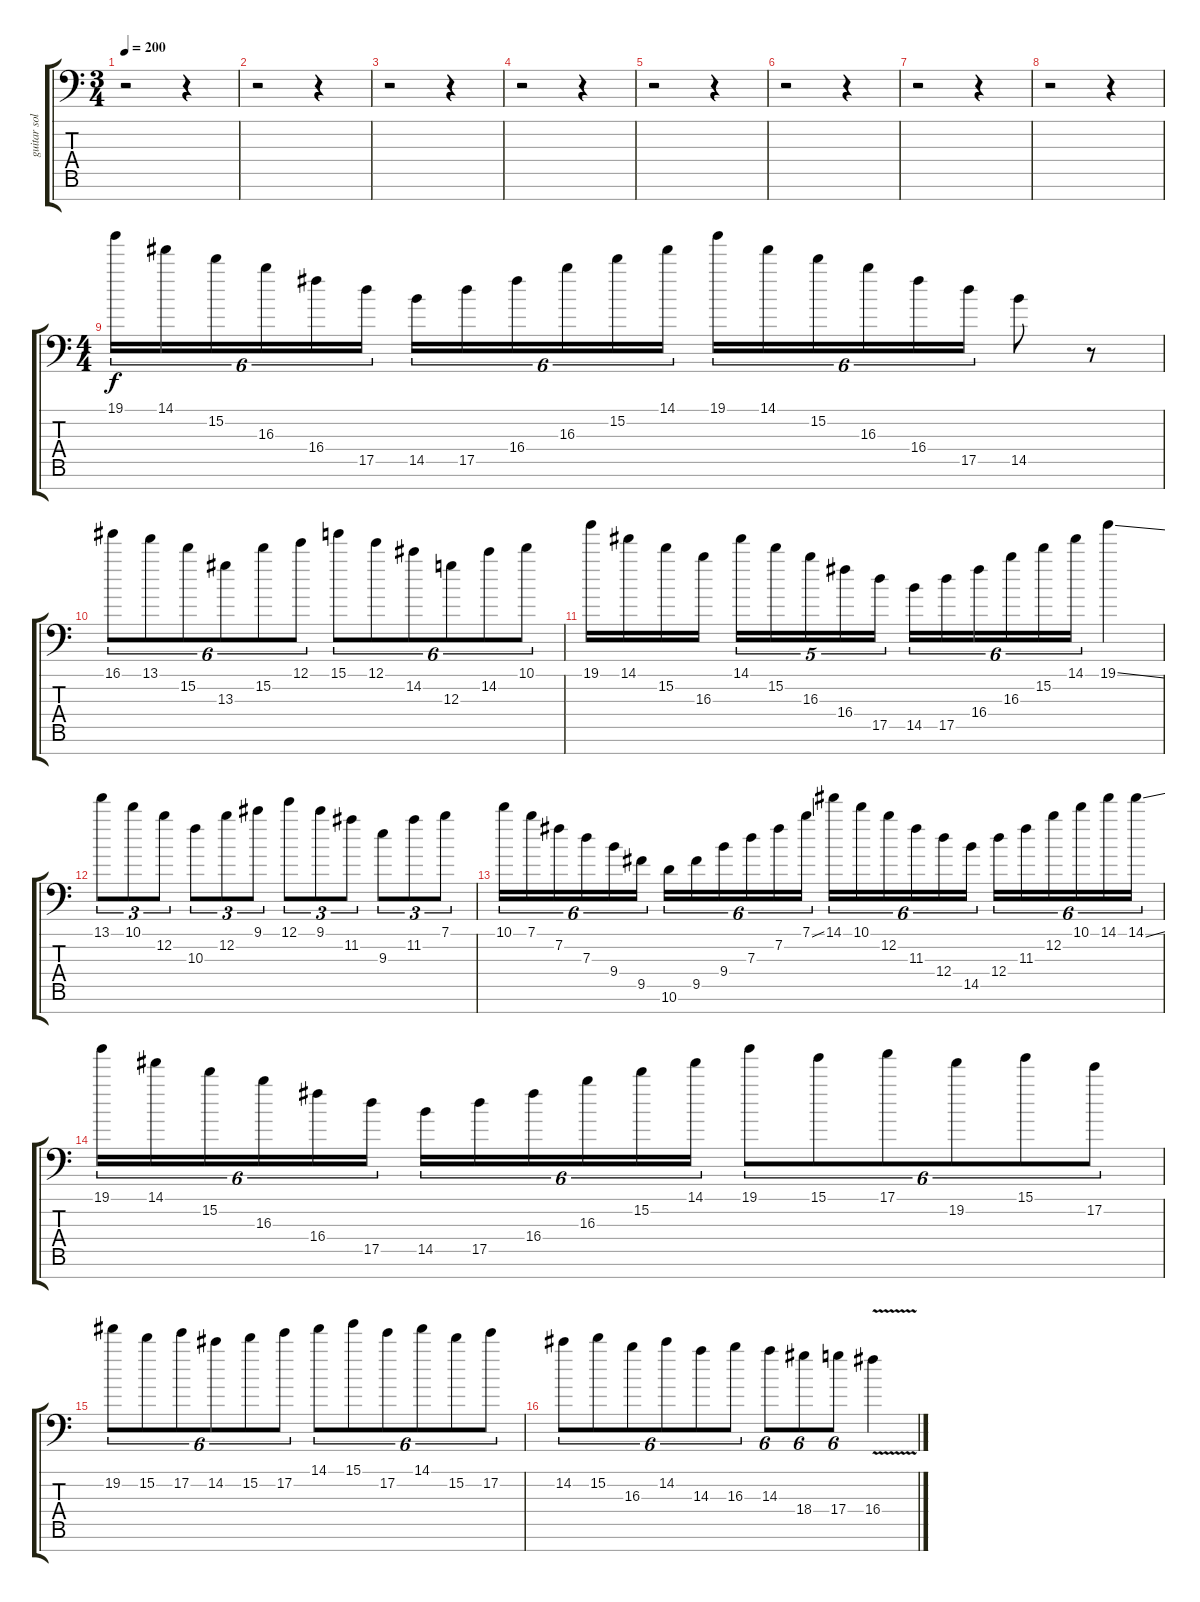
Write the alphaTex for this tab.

\track ("guitar solo" "guitar sol") {instrument distortionguitar}
\staff {score tabs}
\tuning (E4 B3 G3 D3 A2 E2 C-1) {hide}
\ts (3 4)
\tempo 200
\clef f4
\ks c
r.2{dy f} r.4 |
r.2 r.4 |
r.2 r.4 |
r.2 r.4 |
r.2 r.4 |
r.2 r.4 |
r.2 r.4 |
r.2 r.4 |
\ts (4 4)
19.1.16{tu (6 4) volume 16} 14.1.16{tu (6 4)} 15.2.16{tu (6 4)} 16.3.16{tu (6 4)} 16.4.16{tu (6 4)} 17.5.16{tu (6 4)} 14.5.16{tu (6 4)} 17.5.16{tu (6 4)} 16.4.16{tu (6 4)} 16.3.16{tu (6 4)} 15.2.16{tu (6 4)} 14.1.16{tu (6 4)} 19.1.16{tu (6 4)} 14.1.16{tu (6 4)} 15.2.16{tu (6 4)} 16.3.16{tu (6 4)} 16.4.16{tu (6 4)} 17.5.16{tu (6 4)} 14.5.8 r.8 |
16.1.8{tu (6 4)} 13.1.8{tu (6 4)} 15.2.8{tu (6 4)} 13.3.8{tu (6 4)} 15.2.8{tu (6 4)} 12.1.8{tu (6 4)} 15.1.8{tu (6 4)} 12.1.8{tu (6 4)} 14.2.8{tu (6 4)} 12.3.8{tu (6 4)} 14.2.8{tu (6 4)} 10.1.8{tu (6 4)} |
19.1.16 14.1.16 15.2.16 16.3.16 14.1.16{tu (5 4)} 15.2.16{tu (5 4)} 16.3.16{tu (5 4)} 16.4.16{tu (5 4)} 17.5.16{tu (5 4)} 14.5.16{tu (6 4)} 17.5.16{tu (6 4)} 16.4.16{tu (6 4)} 16.3.16{tu (6 4)} 15.2.16{tu (6 4)} 14.1.16{tu (6 4)} 19.1{ss}.4 |
13.1.8{tu (3 2)} 10.1.8{tu (3 2)} 12.2.8{tu (3 2)} 10.3.8{tu (3 2)} 12.2.8{tu (3 2)} 9.1.8{tu (3 2)} 12.1.8{tu (3 2)} 9.1.8{tu (3 2)} 11.2.8{tu (3 2)} 9.3.8{tu (3 2)} 11.2.8{tu (3 2)} 7.1.8{tu (3 2)} |
10.1.16{tu (6 4)} 7.1.16{tu (6 4)} 7.2.16{tu (6 4)} 7.3.16{tu (6 4)} 9.4.16{tu (6 4)} 9.5.16{tu (6 4)} 10.6.16{tu (6 4)} 9.5.16{tu (6 4)} 9.4.16{tu (6 4)} 7.3.16{tu (6 4)} 7.2.16{tu (6 4)} 7.1{ss}.16{tu (6 4)} 14.1.16{tu (6 4)} 10.1.16{tu (6 4)} 12.2.16{tu (6 4)} 11.3.16{tu (6 4)} 12.4.16{tu (6 4)} 14.5.16{tu (6 4)} 12.4.16{tu (6 4)} 11.3.16{tu (6 4)} 12.2.16{tu (6 4)} 10.1.16{tu (6 4)} 14.1.16{tu (6 4)} 14.1{ss}.16{tu (6 4)} |
19.1.16{tu (6 4)} 14.1.16{tu (6 4)} 15.2.16{tu (6 4)} 16.3.16{tu (6 4)} 16.4.16{tu (6 4)} 17.5.16{tu (6 4)} 14.5.16{tu (6 4)} 17.5.16{tu (6 4)} 16.4.16{tu (6 4)} 16.3.16{tu (6 4)} 15.2.16{tu (6 4)} 14.1.16{tu (6 4)} 19.1.8{tu (6 4)} 15.1.8{tu (6 4)} 17.1.8{tu (6 4)} 19.2.8{tu (6 4)} 15.1.8{tu (6 4)} 17.2.8{tu (6 4)} |
19.2.8{tu (6 4)} 15.2.8{tu (6 4)} 17.2.8{tu (6 4)} 14.2.8{tu (6 4)} 15.2.8{tu (6 4)} 17.2.8{tu (6 4)} 14.1.8{tu (6 4)} 15.1.8{tu (6 4)} 17.2.8{tu (6 4)} 14.1.8{tu (6 4)} 15.2.8{tu (6 4)} 17.2.8{tu (6 4)} |
14.2.8{tu (6 4)} 15.2.8{tu (6 4)} 16.3.8{tu (6 4)} 14.2.8{tu (6 4)} 14.3.8{tu (6 4)} 16.3.8{tu (6 4)} 14.3.8{tu (6 4)} 18.4.8{tu (6 4)} 17.4.8{tu (6 4)} 16.4{v}.4
